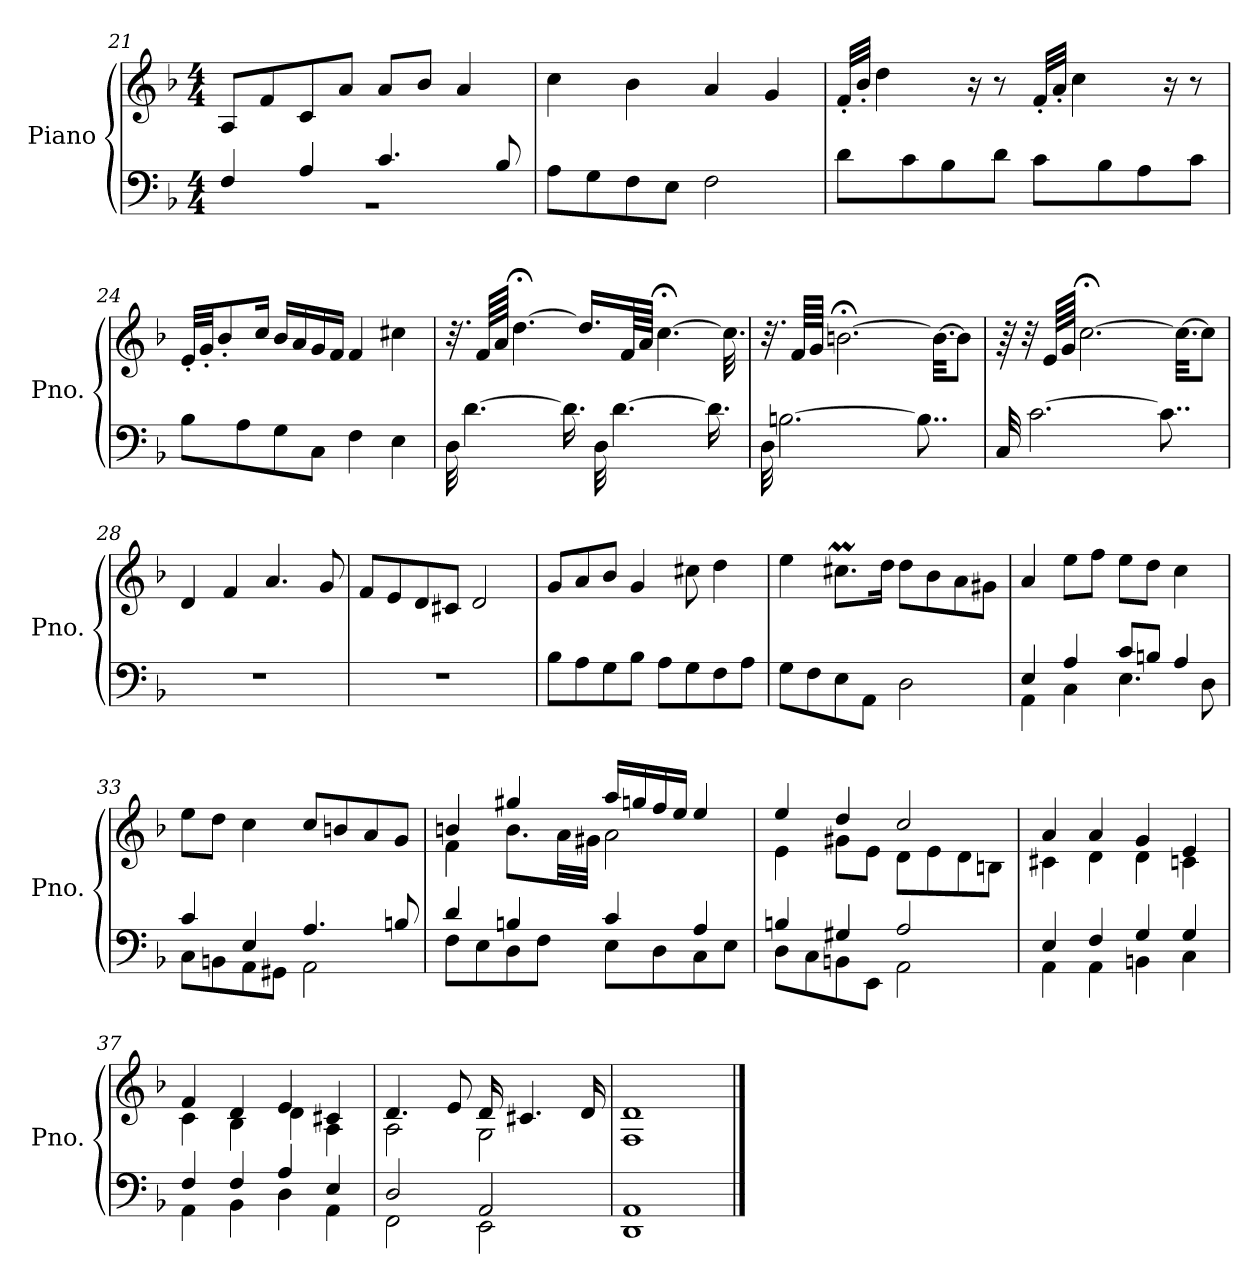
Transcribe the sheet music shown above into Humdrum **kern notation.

**kern	**kern
*part1	*part1
*staff2	*staff1
*I"Piano	*
*I'Pno.	*
*clefF4	*clefG2
*k[b-]	*k[b-]
*M4/4	*M4/4
=21	=21
*^	*
4F/	1r	8A/L
.	.	8f/
4A/	.	8c/
.	.	8a/J
4.c/	.	8a/L
.	.	8b-/J
.	.	4a/
8B-/	.	.
*v	*v	*
!!LO:PB:g=z
=22	=22
8A\L	4cc\
8G\	.
8F\	4b-\
8E\J	.
2F\	4a/
.	4g/
=23	=23
8d\L	32f'/LLL
.	32b-'/JJJ
.	4dd\
8c\	.
8B-\	.
.	16r
8d\J	8r
8c\L	32f'/LLL
.	32a'/JJJ
.	4cc\
8B-\	.
8A\	.
.	16r
8c\J	8r
=24	=24
8B-\L	32e'/LLL
.	32g'/JJ
.	8b-'/
8A\	.
.	16cc/Jk
8G\	16b-/LL
.	16a/
8C\J	16g/
.	16f/JJ
4F\	4f/
4E\	4cc#X\
=25	=25
32D\	32.r
[4.d\	.
.	64f/LLLL
.	64a/JJJJ
.	[4.dd;<\
16.d\]	.
.	16.dd/LL]
32D\	.
[4.d\	.
.	64f/LL
.	64a/JJJJ
.	[4.cc;<\
16.d\]	.
.	32.cc\]
!!LO:LB:g=z
=26	=26
32D\	32.r
[2.Bn\	.
.	64f/LLLL
.	64g/JJJJ
.	[2.bn;<\
8..B\]	.
.	32.b\KKL_
.	8b\J]
=27	=27
32C/	64r
.	32r
[2.c\	.
.	64e/LLLL
.	64g/JJJJ
.	[2.cc;<\
8..c\]	.
.	32.cc\KKL_
.	8cc\J]
=28	=28
1r	4d/
.	4f/
.	4.a/
.	8g/
=29	=29
1r	8f/L
.	8e/
.	8d/
.	8c#X/J
.	2d/
=30	=30
8B-\L	8g/L
8A\	8a/
8G\	8b-/J
8B-\J	4g/
8A\L	.
8G\	8cc#X\
8F\	4dd\
8A\J	.
!!LO:LB:g=z
=31	=31
8G\L	4ee\
8F\	.
8E\	8.cc#Xm\L
8AA\J	.
.	16dd\Jk
2D\	8dd\L
.	8b-\
.	8a\
.	8g#X\J
=32	=32
*^	*
4E/	4AA\	4a/
4A/	4C\	8ee\L
.	.	8ff\J
8c/L	4.E\	8ee\L
8Bn/J	.	8dd\J
4A/	.	4cc\
.	8D\	.
=33	=33	=33
4c/	8C\L	8ee\L
.	8BBn\	8dd\J
4E/	8AA\	4cc\
.	8GG#X\J	.
4.A/	2AA\	8cc/L
.	.	8bn/
.	.	8a/
8Bn/	.	8g/J
=34	=34	=34
*	*	*^
4d/	8F\L	4bn/	4f\
.	8E\	.	.
4Bn/	8D\	4gg#X/	8.b\L
.	8F\J	.	.
.	.	.	32a\LL
.	.	.	32g#X\JJJ
4c/	8E\L	16aa/LL	2a\
.	.	16ggn/	.
.	8D\	16ff/	.
.	.	16ee/JJ	.
4A/	8C\	4ee/	.
.	8E\J	.	.
!!LO:LB:g=z	!!
=35	=35	=35	=35
4Bn/	8D\L	4ee/	4e\
.	8C\	.	.
4G#X/	8BBn\	4dd/	8g#X\L
.	8EE\J	.	8e\J
2A/	2AA\	2cc/	8d\L
.	.	.	8e\
.	.	.	8d\
.	.	.	8Bn\J
=36	=36	=36	=36
4E/	4AA\	4a/	4c#X\
4F/	4AA\	4a/	4d\
4G/	4BBn\	4g/	4d\
4G/	4C\	4e/	4cn\
=37	=37	=37	=37
4F/	4AA\	4f/	4c\
4F/	4BB-\	4d/	4B-\
4A/	4D\	4e/	4d\
4E/	4AA\	4c#X/	4A\
=38	=38	=38	=38
2D/	2FF\	4.d/	2A\
.	.	8e/	.
2AA/	2EE\	16d/	2G\
.	.	4.c#X/	.
.	.	16d/	.
=39	=39	=39	=39
1AA	1DD	1d	1F
*v	*v	*	*
*	*v	*v
==	==
*-	*-
